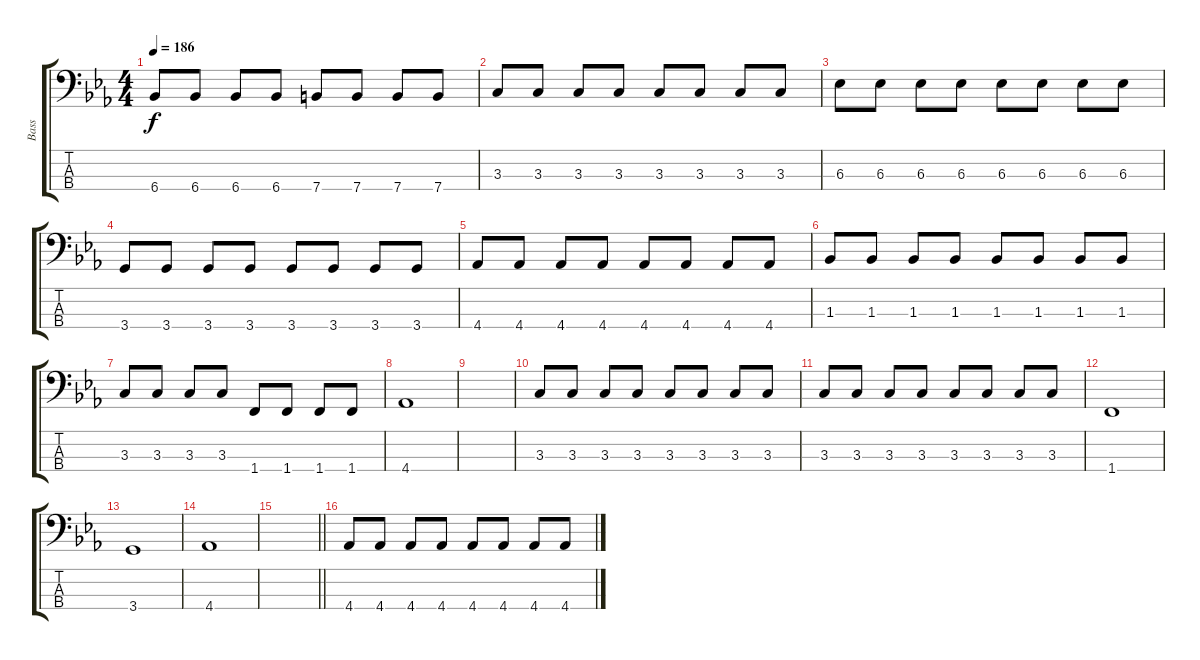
\track ("Bass" "Bass") {instrument electricbassfinger}
\staff {score tabs}
\tuning (G2 D2 A1 E1) {hide}
\ts (4 4)
\tempo 186
\clef f4
\ks eb
6.4.8{dy f} 6.4.8 6.4.8 6.4.8 7.4.8 7.4.8 7.4.8 7.4.8 |
3.3.8 3.3.8 3.3.8 3.3.8 3.3.8 3.3.8 3.3.8 3.3.8 |
6.3.8 6.3.8 6.3.8 6.3.8 6.3.8 6.3.8 6.3.8 6.3.8 |
3.4.8 3.4.8 3.4.8 3.4.8 3.4.8 3.4.8 3.4.8 3.4.8 |
4.4.8 4.4.8 4.4.8 4.4.8 4.4.8 4.4.8 4.4.8 4.4.8 |
1.3.8 1.3.8 1.3.8 1.3.8 1.3.8 1.3.8 1.3.8 1.3.8 |
3.3.8 3.3.8 3.3.8 3.3.8 1.4.8 1.4.8 1.4.8 1.4.8 |
4.4.1 |
|
3.3.8 3.3.8 3.3.8 3.3.8 3.3.8 3.3.8 3.3.8 3.3.8 |
3.3.8 3.3.8 3.3.8 3.3.8 3.3.8 3.3.8 3.3.8 3.3.8 |
1.4.1 |
3.4.1 |
4.4.1 |
\barLineRight lightlight
|
4.4.8 4.4.8 4.4.8 4.4.8 4.4.8 4.4.8 4.4.8 4.4.8
